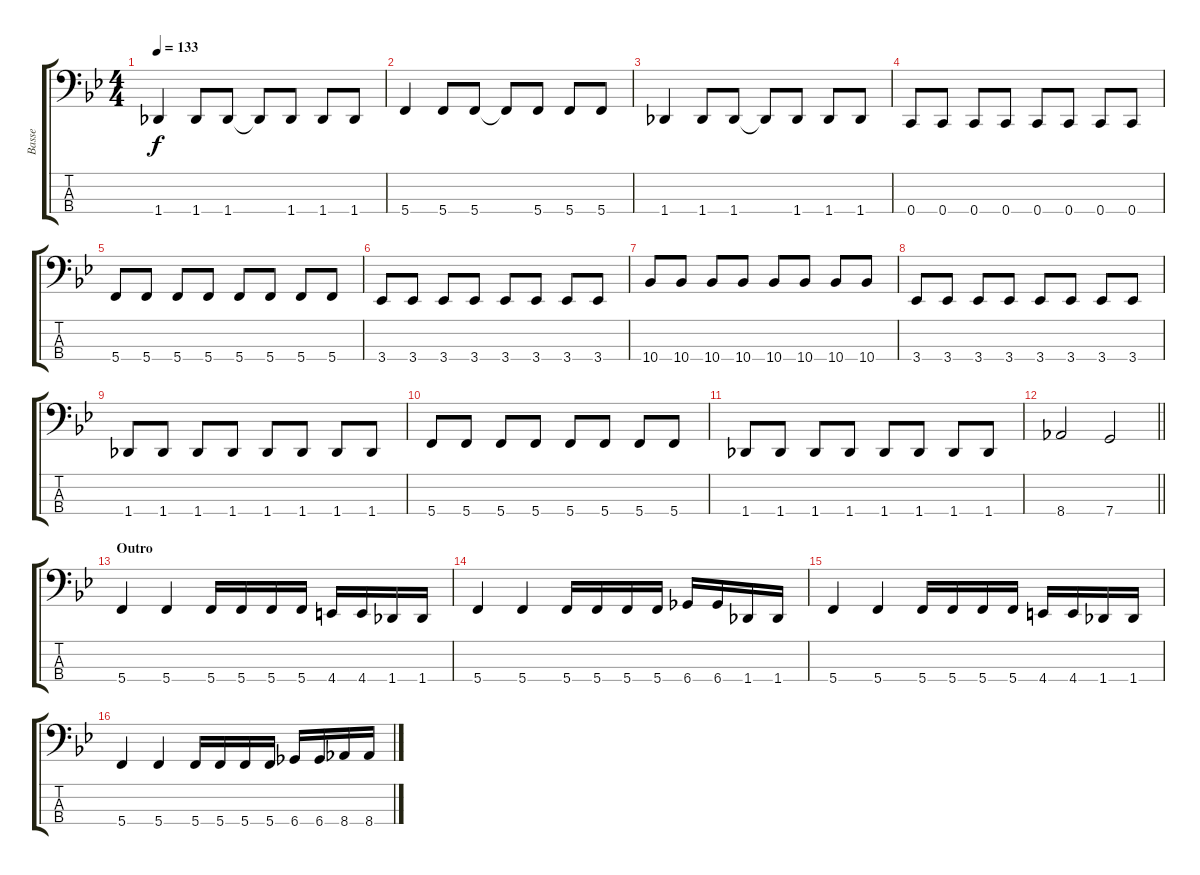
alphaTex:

\track ("Basse" "Basse") {instrument electricbasspick}
\staff {score tabs}
\tuning (F2 C2 G1 C1) {hide}
\ts (4 4)
\tempo 133
\clef f4
\ks bb
1.4.4{dy f} 1.4.8 1.4.8 1.4{t}.8 1.4.8 1.4.8 1.4.8 |
5.4.4 5.4.8 5.4.8 5.4{t}.8 5.4.8 5.4.8 5.4.8 |
1.4.4 1.4.8 1.4.8 1.4{t}.8 1.4.8 1.4.8 1.4.8 |
0.4.8 0.4.8 0.4.8 0.4.8 0.4.8 0.4.8 0.4.8 0.4.8 |
5.4.8 5.4.8 5.4.8 5.4.8 5.4.8 5.4.8 5.4.8 5.4.8 |
3.4.8 3.4.8 3.4.8 3.4.8 3.4.8 3.4.8 3.4.8 3.4.8 |
10.4.8 10.4.8 10.4.8 10.4.8 10.4.8 10.4.8 10.4.8 10.4.8 |
3.4.8 3.4.8 3.4.8 3.4.8 3.4.8 3.4.8 3.4.8 3.4.8 |
1.4.8 1.4.8 1.4.8 1.4.8 1.4.8 1.4.8 1.4.8 1.4.8 |
5.4.8 5.4.8 5.4.8 5.4.8 5.4.8 5.4.8 5.4.8 5.4.8 |
1.4.8 1.4.8 1.4.8 1.4.8 1.4.8 1.4.8 1.4.8 1.4.8 |
\barLineRight lightlight
8.4.2 7.4.2 |
\section ("" "Outro")
5.4.4 5.4.4 5.4.16 5.4.16 5.4.16 5.4.16 4.4.16 4.4.16 1.4.16 1.4.16 |
5.4.4 5.4.4 5.4.16 5.4.16 5.4.16 5.4.16 6.4.16 6.4.16 1.4.16 1.4.16 |
5.4.4 5.4.4 5.4.16 5.4.16 5.4.16 5.4.16 4.4.16 4.4.16 1.4.16 1.4.16 |
5.4.4 5.4.4 5.4.16 5.4.16 5.4.16 5.4.16 6.4.16 6.4.16 8.4.16 8.4.16
